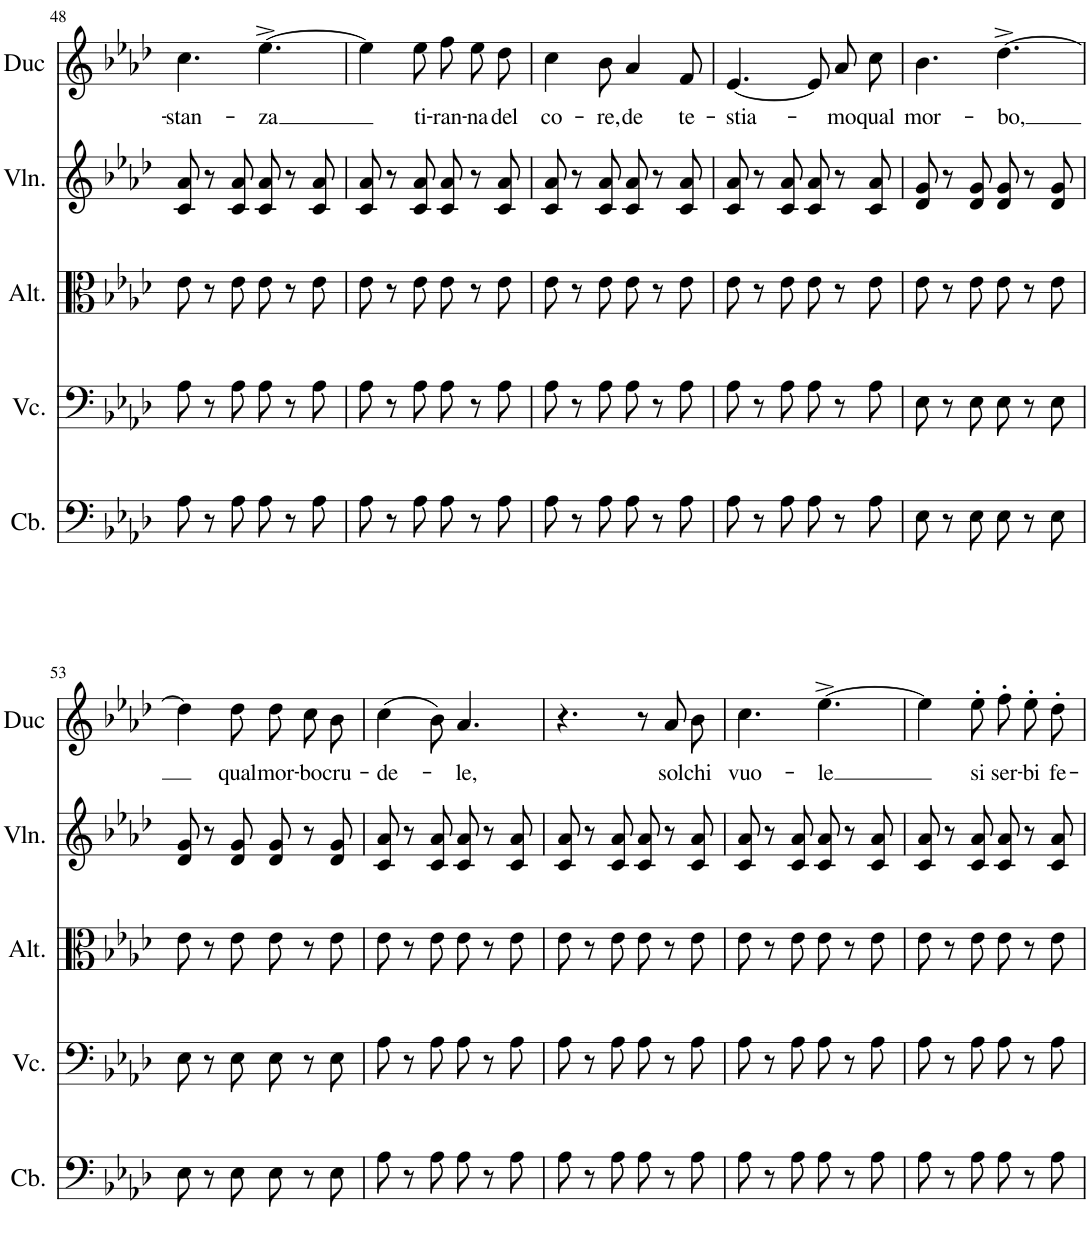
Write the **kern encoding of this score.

**kern	**kern	**kern	**kern	**kern	**text
*part5	*part4	*part3	*part2	*part1	*part1
*staff5	*staff4	*staff3	*staff2	*staff1	*staff1
*I"Contrebasse	*I"Violoncelle	*I"Alto	*I"Violon	*I"Duc	*
*I'Cb.	*I'Vc.	*I'Alt.	*I'Vln.	*I'Duc	*
!!LO:PB:g=z
*clefF4	*clefF4	*clefC3	*clefG2	*clefG2	*
*Trd7c12	*	*	*	*	*
*k[b-e-a-d-]	*k[b-e-a-d-]	*k[b-e-a-d-]	*k[b-e-a-d-]	*k[b-e-a-d-]	*
*M6/8	*M6/8	*M6/8	*M6/8	*M6/8	*
=48	=48	=48	=48	=48	=48
!	!	!	!	!	!LO:LY:b
8A-\	8A-\	8e-\	8c/ 8a-/	4.cc\	-stan-
8r	8r	8r	8r	.	.
8A-\	8A-\	8e-\	8c/ 8a-/	.	.
!	!	!	!	!	!LO:LY:b
8A-\	8A-\	8e-\	8c/ 8a-/	[4.ee-^\	-za
8r	8r	8r	8r	.	.
8A-\	8A-\	8e-\	8c/ 8a-/	.	.
=49	=49	=49	=49	=49	=49
8A-\	8A-\	8e-\	8c/ 8a-/	4ee-\]	.
8r	8r	8r	8r	.	.
!	!	!	!	!	!LO:LY:b
8A-\	8A-\	8e-\	8c/ 8a-/	8ee-\	ti-
!	!	!	!	!	!LO:LY:b
8A-\	8A-\	8e-\	8c/ 8a-/	8ff\L	-ran-
!	!	!	!	!	!LO:LY:b
8r	8r	8r	8r	8ee-\	-na
!	!	!	!	!	!LO:LY:b
8A-\	8A-\	8e-\	8c/ 8a-/	8dd-\J	del
=50	=50	=50	=50	=50	=50
!	!	!	!	!	!LO:LY:b
8A-\	8A-\	8e-\	8c/ 8a-/	4cc\	co-
8r	8r	8r	8r	.	.
!	!	!	!	!	!LO:LY:b
8A-\	8A-\	8e-\	8c/ 8a-/	8b-\	-re,
!	!	!	!	!	!LO:LY:b
8A-\	8A-\	8e-\	8c/ 8a-/	4a-/	de
8r	8r	8r	8r	.	.
!	!	!	!	!	!LO:LY:b
8A-\	8A-\	8e-\	8c/ 8a-/	8f/	te-
=51	=51	=51	=51	=51	=51
!	!	!	!	!	!LO:LY:b
8A-\	8A-\	8e-\	8c/ 8a-/	[4.e-/	-stia-
8r	8r	8r	8r	.	.
8A-\	8A-\	8e-\	8c/ 8a-/	.	.
8A-\	8A-\	8e-\	8c/ 8a-/	8e-/L]	.
!	!	!	!	!	!LO:LY:b
8r	8r	8r	8r	8a-/	-mo
!	!	!	!	!	!LO:LY:b
8A-\	8A-\	8e-\	8c/ 8a-/	8cc/J	qual
=52	=52	=52	=52	=52	=52
!	!	!	!	!	!LO:LY:b
8E-\	8E-\	8e-\	8d-/ 8g/	4.b-\	mor-
8r	8r	8r	8r	.	.
8E-\	8E-\	8e-\	8d-/ 8g/	.	.
!	!	!	!	!	!LO:LY:b
8E-\	8E-\	8e-\	8d-/ 8g/	[4.dd-^\	-bo,
8r	8r	8r	8r	.	.
8E-\	8E-\	8e-\	8d-/ 8g/	.	.
!!LO:LB:g=z
=53	=53	=53	=53	=53	=53
8E-\	8E-\	8e-\	8d-/ 8g/	4dd-\]	.
8r	8r	8r	8r	.	.
!	!	!	!	!	!LO:LY:b
8E-\	8E-\	8e-\	8d-/ 8g/	8dd-\	qual
!	!	!	!	!	!LO:LY:b
8E-\	8E-\	8e-\	8d-/ 8g/	8dd-\L	mor-
!	!	!	!	!	!LO:LY:b
8r	8r	8r	8r	8cc\	-bo
!	!	!	!	!	!LO:LY:b
8E-\	8E-\	8e-\	8d-/ 8g/	8b-\J	cru-
=54	=54	=54	=54	=54	=54
!	!	!	!	!	!LO:LY:b
8A-\	8A-\	8e-\	8c/ 8a-/	(4cc\	-de-
8r	8r	8r	8r	.	.
8A-\	8A-\	8e-\	8c/ 8a-/	8b-\)	.
!	!	!	!	!	!LO:LY:b
8A-\	8A-\	8e-\	8c/ 8a-/	4.a-/	-le,
8r	8r	8r	8r	.	.
8A-\	8A-\	8e-\	8c/ 8a-/	.	.
=55	=55	=55	=55	=55	=55
8A-\	8A-\	8e-\	8c/ 8a-/	4.r	.
8r	8r	8r	8r	.	.
8A-\	8A-\	8e-\	8c/ 8a-/	.	.
8A-\	8A-\	8e-\	8c/ 8a-/	8r	.
!	!	!	!	!	!LO:LY:b
8r	8r	8r	8r	8a-/L	sol
!	!	!	!	!	!LO:LY:b
8A-\	8A-\	8e-\	8c/ 8a-/	8b-/J	chi
=56	=56	=56	=56	=56	=56
!	!	!	!	!	!LO:LY:b
8A-\	8A-\	8e-\	8c/ 8a-/	4.cc\	vuo-
8r	8r	8r	8r	.	.
8A-\	8A-\	8e-\	8c/ 8a-/	.	.
!	!	!	!	!	!LO:LY:b
8A-\	8A-\	8e-\	8c/ 8a-/	[4.ee-^\	-le
8r	8r	8r	8r	.	.
8A-\	8A-\	8e-\	8c/ 8a-/	.	.
=57	=57	=57	=57	=57	=57
8A-\	8A-\	8e-\	8c/ 8a-/	4ee-\]	.
8r	8r	8r	8r	.	.
!	!	!	!	!	!LO:LY:b
8A-\	8A-\	8e-\	8c/ 8a-/	8ee-'\	si
!	!	!	!	!	!LO:LY:b
8A-\	8A-\	8e-\	8c/ 8a-/	8ff'\L	ser-
!	!	!	!	!	!LO:LY:b
8r	8r	8r	8r	8ee-'\	-bi
!	!	!	!	!	!LO:LY:b
8A-\	8A-\	8e-\	8c/ 8a-/	8dd-'\J	fe-
=	=	=	=	=	=
*-	*-	*-	*-	*-	*-
